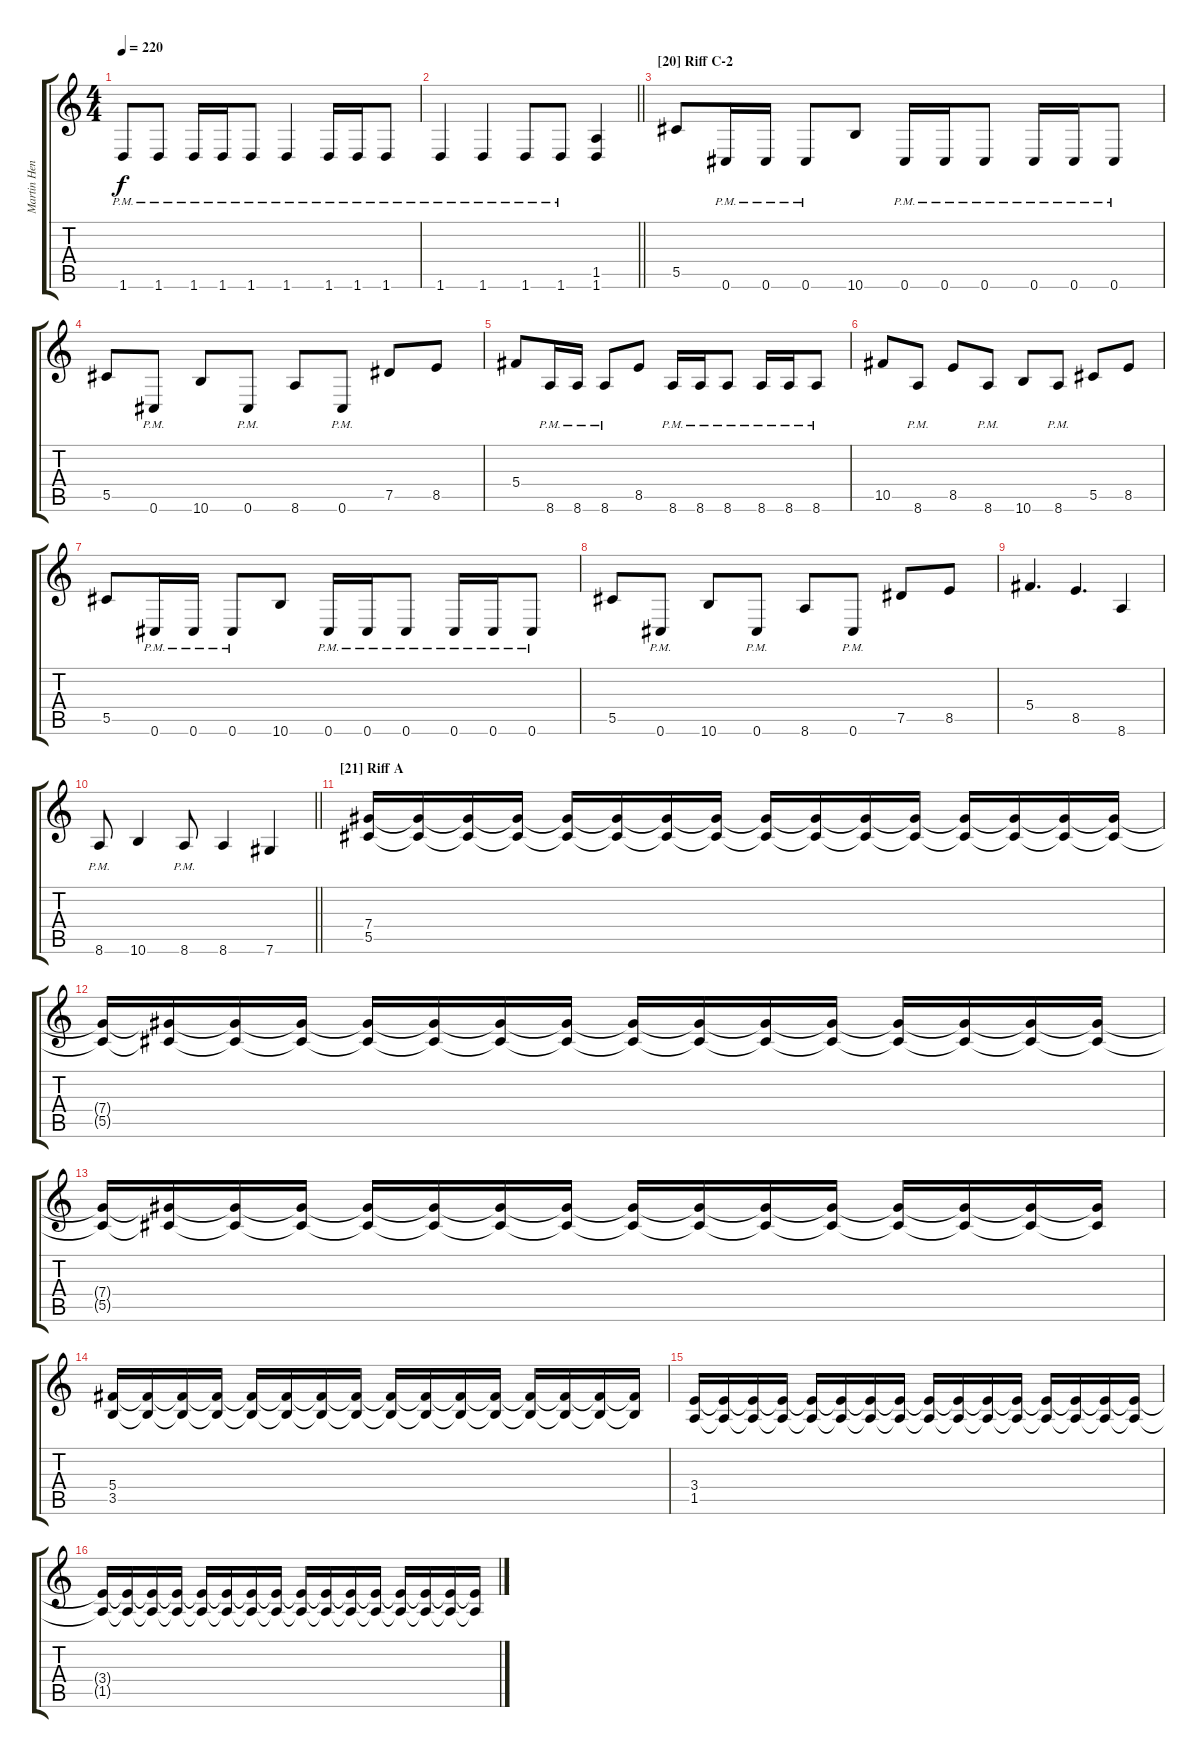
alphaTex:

\track ("Martin Henriksson" "Martin Hen") {instrument overdrivenguitar}
\staff {score tabs}
\tuning (Eb4 Bb3 Gb3 Db3 Ab2 Db2) {hide}
\ts (4 4)
\tempo 220
\clef g2
\ks c
1.6{pm}.8{dy f} 1.6{pm}.8 1.6{pm}.16 1.6{pm}.16 1.6{pm}.8 1.6{pm}.4 1.6{pm}.16 1.6{pm}.16 1.6{pm}.8 |
\barLineRight lightlight
1.6{pm}.4 1.6{pm}.4 1.6{pm}.8 1.6{pm}.8 (1.5 1.6).4 |
\section ("" "[20] Riff C-2")
5.5.8 0.6{pm}.16 0.6{pm}.16 0.6{pm}.8 10.6.8 0.6{pm}.16 0.6{pm}.16 0.6{pm}.8 0.6{pm}.16 0.6{pm}.16 0.6{pm}.8 |
5.5.8 0.6{pm}.8 10.6.8 0.6{pm}.8 8.6.8 0.6{pm}.8 7.5.8 8.5.8 |
5.4.8 8.6{pm}.16 8.6{pm}.16 8.6{pm}.8 8.5.8 8.6{pm}.16 8.6{pm}.16 8.6{pm}.8 8.6{pm}.16 8.6{pm}.16 8.6{pm}.8 |
10.5.8 8.6{pm}.8 8.5.8 8.6{pm}.8 10.6.8 8.6{pm}.8 5.5.8 8.5.8 |
5.5.8 0.6{pm}.16 0.6{pm}.16 0.6{pm}.8 10.6.8 0.6{pm}.16 0.6{pm}.16 0.6{pm}.8 0.6{pm}.16 0.6{pm}.16 0.6{pm}.8 |
5.5.8 0.6{pm}.8 10.6.8 0.6{pm}.8 8.6.8 0.6{pm}.8 7.5.8 8.5.8 |
5.4.4{d} 8.5.4{d} 8.6.4 |
\barLineRight lightlight
8.6{pm}.8 10.6.4 8.6{pm}.8 8.6.4 7.6.4 |
\section ("" "[21] Riff A")
(7.4 5.5).16 (7.4{t} 5.5{t}).16 (7.4{t} 5.5{t}).16 (7.4{t} 5.5{t}).16 (7.4{t} 5.5{t}).16 (7.4{t} 5.5{t}).16 (7.4{t} 5.5{t}).16 (7.4{t} 5.5{t}).16 (7.4{t} 5.5{t}).16 (7.4{t} 5.5{t}).16 (7.4{t} 5.5{t}).16 (7.4{t} 5.5{t}).16 (7.4{t} 5.5{t}).16 (7.4{t} 5.5{t}).16 (7.4{t} 5.5{t}).16 (7.4{t} 5.5{t}).16 |
(7.4{t} 5.5{t}).16 (7.4{t} 5.5{t}).16 (7.4{t} 5.5{t}).16 (7.4{t} 5.5{t}).16 (7.4{t} 5.5{t}).16 (7.4{t} 5.5{t}).16 (7.4{t} 5.5{t}).16 (7.4{t} 5.5{t}).16 (7.4{t} 5.5{t}).16 (7.4{t} 5.5{t}).16 (7.4{t} 5.5{t}).16 (7.4{t} 5.5{t}).16 (7.4{t} 5.5{t}).16 (7.4{t} 5.5{t}).16 (7.4{t} 5.5{t}).16 (7.4{t} 5.5{t}).16 |
(7.4{t} 5.5{t}).16 (7.4{t} 5.5{t}).16 (7.4{t} 5.5{t}).16 (7.4{t} 5.5{t}).16 (7.4{t} 5.5{t}).16 (7.4{t} 5.5{t}).16 (7.4{t} 5.5{t}).16 (7.4{t} 5.5{t}).16 (7.4{t} 5.5{t}).16 (7.4{t} 5.5{t}).16 (7.4{t} 5.5{t}).16 (7.4{t} 5.5{t}).16 (7.4{t} 5.5{t}).16 (7.4{t} 5.5{t}).16 (7.4{t} 5.5{t}).16 (7.4{t} 5.5{t}).16 |
(5.4 3.5).16 (5.4{t} 3.5{t}).16 (5.4{t} 3.5{t}).16 (5.4{t} 3.5{t}).16 (5.4{t} 3.5{t}).16 (5.4{t} 3.5{t}).16 (5.4{t} 3.5{t}).16 (5.4{t} 3.5{t}).16 (5.4{t} 3.5{t}).16 (5.4{t} 3.5{t}).16 (5.4{t} 3.5{t}).16 (5.4{t} 3.5{t}).16 (5.4{t} 3.5{t}).16 (5.4{t} 3.5{t}).16 (5.4{t} 3.5{t}).16 (5.4{t} 3.5{t}).16 |
(3.4 1.5).16 (3.4{t} 1.5{t}).16 (3.4{t} 1.5{t}).16 (3.4{t} 1.5{t}).16 (3.4{t} 1.5{t}).16 (3.4{t} 1.5{t}).16 (3.4{t} 1.5{t}).16 (3.4{t} 1.5{t}).16 (3.4{t} 1.5{t}).16 (3.4{t} 1.5{t}).16 (3.4{t} 1.5{t}).16 (3.4{t} 1.5{t}).16 (3.4{t} 1.5{t}).16 (3.4{t} 1.5{t}).16 (3.4{t} 1.5{t}).16 (3.4{t} 1.5{t}).16 |
(3.4{t} 1.5{t}).16 (3.4{t} 1.5{t}).16 (3.4{t} 1.5{t}).16 (3.4{t} 1.5{t}).16 (3.4{t} 1.5{t}).16 (3.4{t} 1.5{t}).16 (3.4{t} 1.5{t}).16 (3.4{t} 1.5{t}).16 (3.4{t} 1.5{t}).16 (3.4{t} 1.5{t}).16 (3.4{t} 1.5{t}).16 (3.4{t} 1.5{t}).16 (3.4{t} 1.5{t}).16 (3.4{t} 1.5{t}).16 (3.4{t} 1.5{t}).16 (3.4{t} 1.5{t}).16
